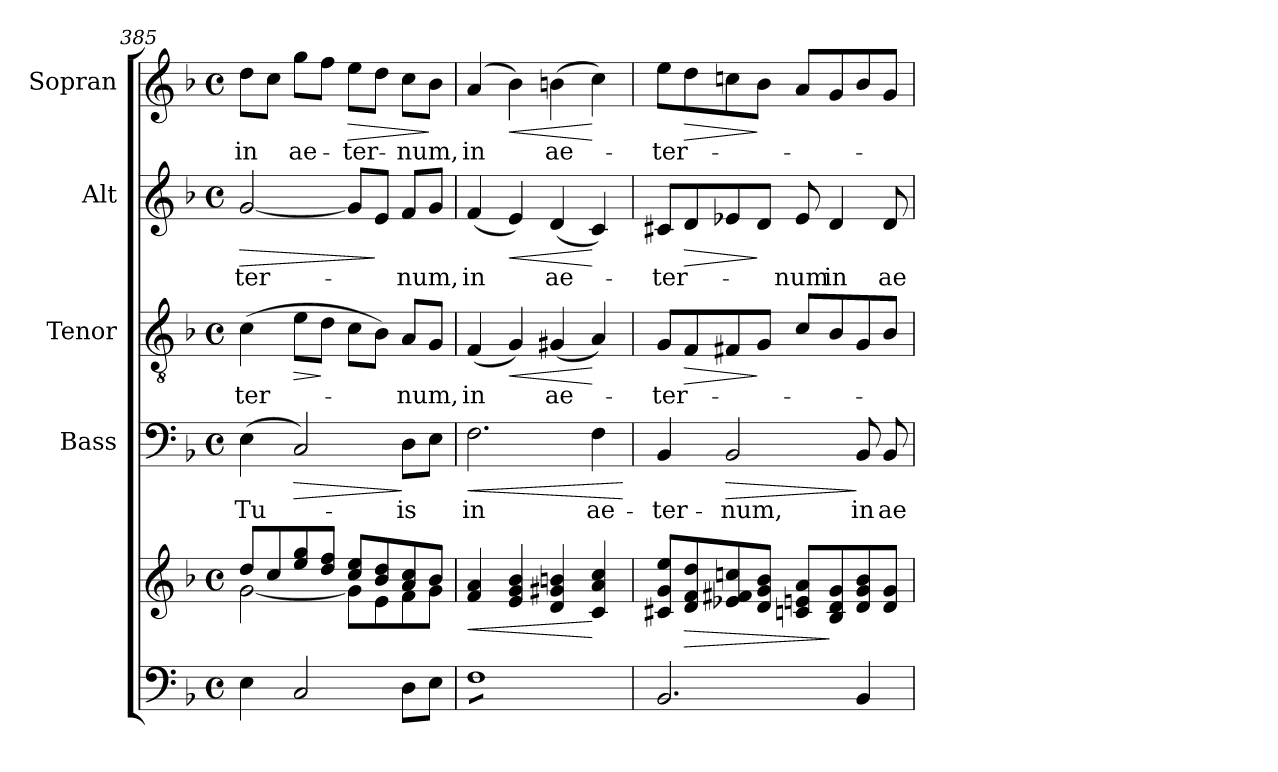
**kern	**kern	**dynam	**kern	**text	**dynam	**kern	**text	**dynam	**kern	**text	**dynam	**kern	**text	**dynam
*part5	*part5	*part5	*part4	*part4	*part4	*part3	*part3	*part3	*part2	*part2	*part2	*part1	*part1	*part1
*staff6	*staff5	*staff5/6	*staff4	*staff4	*staff4	*staff3	*staff3	*staff3	*staff2	*staff2	*staff2	*staff1	*staff1	*staff1
*	*	*	*I"Bass	*	*	*I"Tenor	*	*	*I"Alt	*	*	*I"Sopran	*	*
*	*	*	*I'B.	*	*	*I'T.	*	*	*I'A.	*	*	*I'S.	*	*
*clefF4	*clefG2	*	*clefF4	*	*	*clefGv2	*	*	*clefG2	*	*	*clefG2	*	*
*k[b-]	*k[b-]	*	*k[b-]	*	*	*k[b-]	*	*	*k[b-]	*	*	*k[b-]	*	*
*F:	*F:	*	*F:	*	*	*F:	*	*	*F:	*	*	*F:	*	*
*M4/4	*M4/4	*	*M4/4	*	*	*M4/4	*	*	*M4/4	*	*	*M4/4	*	*
*met(c)	*met(c)	*	*met(c)	*	*	*met(c)	*	*	*met(c)	*	*	*met(c)	*	*
=385	=385	=385	=385	=385	=385	=385	=385	=385	=385	=385	=385	=385	=385	=385
*	*^	*	*	*	*	*	*	*	*	*	*	*	*	*
!	!	!	!	!	!LO:LY:b	!	!	!LO:LY:b	!	!	!LO:LY:b	!LO:HP:b	!	!LO:LY:b	!
4E\	8dd/L	[<2g\	.	(>4E\	Tu-	.	(>4c\	-ter-	.	[2g/	-ter-	>	8dd\L	in	.
.	8cc/	.	.	.	.	.	.	.	.	.	.	.	8cc\J	.	.
!	!	!	!	!	!	!LO:HP:b	!	!	!LO:HP:b	!	!	!	!	!LO:LY:b	!
2C/	8ee/ 8gg/	.	.	2C/)	.	>	8e\L	.	>	.	.	.	8gg\L	ae-	.
.	8dd/ 8ff/J	.	.	.	.	.	8d\J	.	]	.	.	.	8ff\J	.	.
!	!	!	!	!	!	!	!	!	!	!	!	!	!	!LO:LY:b	!LO:HP:b
.	8cc/ 8ee/L	8g\L]	.	.	.	.	8c\L	.	.	8g/L]	.	.	8ee\L	-ter-	>
.	8b-/ 8dd/	8e\	.	.	.	.	8B-\J)	.	.	8e/J	.	]	8dd\J	.	.
!	!	!	!	!	!LO:LY:b	!	!	!LO:LY:b	!	!	!LO:LY:b	!	!	!LO:LY:b	!
8D\L	8a/ 8cc/	8f\	.	8D\L	-is	]	8A/L	-num,	.	8f/L	-num,	.	8cc\L	-num,	.
8E\J	8b-/J	8g\J	.	8E\J	.	.	8G/J	.	.	8g/J	.	.	8b-\J	.	]
=386	=386	=386	=386	=386	=386	=386	=386	=386	=386	=386	=386	=386	=386	=386	=386
!	!	!	!LO:HP:b	!	!LO:LY:b	!LO:HP:b	!	!LO:LY:b	!	!	!LO:LY:b	!	!	!LO:LY:b	!
*	*v	*v	*	*	*	*	*	*	*	*	*	*	*	*	*
*tremolo	*	*	*	*	*	*	*	*	*	*	*	*	*	*
8FL	4f/ 4a/	<	2.F\	in	<	(<4F/	in	.	(<4f/	in	.	(4a/	in	.
8F	.	.	.	.	.	.	.	.	.	.	.	.	.	.
!	!	!	!	!	!	!	!	!LO:HP:b	!	!	!LO:HP:b	!	!	!LO:HP:b
8F	4e/ 4g/ 4b-/	.	.	.	.	4G/)	.	<	4e/)	.	<	4b-\)	.	<
8F	.	.	.	.	.	.	.	.	.	.	.	.	.	.
!	!	!	!	!	!	!	!LO:LY:b	!	!	!LO:LY:b	!	!	!LO:LY:b	!
8F	4d/ 4g#X/ 4bn/	.	.	.	.	(<4G#X/	ae-	.	(<4d/	ae-	.	(>4bn\	ae-	.
8F	.	.	.	.	.	.	.	.	.	.	.	.	.	.
!	!	!	!	!LO:LY:b	!	!	!	!	!	!	!	!	!	!
8F	4c/ 4a/ 4cc/	[	4F\	ae-	.	4A/)	.	[	4c/)	.	[	4cc\)	.	[
8FJ	.	.	.	.	.	.	.	.	.	.	.	.	.	.
*Xtremolo	*	*	*	*	*	*	*	*	*	*	*	*	*	*
.	.	.	.	.	[	.	.	.	.	.	.	.	.	.
!!LO:LB:g=z
=387	=387	=387	=387	=387	=387	=387	=387	=387	=387	=387	=387	=387	=387	=387
!	!	!	!	!LO:LY:b	!	!	!LO:LY:b	!	!	!LO:LY:b	!	!	!LO:LY:b	!
2.BB-/	8c#X/ 8g/ 8ee/L	.	4BB-/	-ter-	.	8G/L	-ter-	.	8c#X/L	-ter-	.	8ee\L	-ter-	.
!	!	!LO:HP:b	!	!	!	!	!	!LO:HP:b	!	!	!LO:HP:b	!	!	!LO:HP:b
.	8d/ 8f/ 8dd/	>	.	.	.	8F/	.	>	8d/	.	>	8dd\	.	>
!	!	!	!	!LO:LY:b	!LO:HP:b	!	!	!	!	!	!	!	!	!
.	8e-X/ 8f#X/ 8ccn/	.	2BB-/	-num,	>	8F#X/	.	.	8e-X/	.	.	8ccn\	.	.
.	8d/ 8g/ 8b-/J	.	.	.	.	8G/J	.	]	8d/J	.	]	8b-\J	.	]
!	!	!	!	!	!	!	!	!	!	!LO:LY:b	!	!	!	!
.	8cn/ 8en/ 8a/L	.	.	.	.	8c/L	.	.	8e-/	-num	.	8a/L	.	.
!	!	!	!	!	!	!	!	!	!	!LO:LY:b	!	!	!	!
.	8B-/ 8d/ 8g/	]	.	.	.	8B-/	.	.	4d/	in	.	8g/	.	.
!	!	!	!	!LO:LY:b	!	!	!	!	!	!	!	!	!	!
4BB-/	8d/ 8g/ 8b-/	.	8BB-/	in	]	8G/	.	.	.	.	.	8b-/	.	.
!	!	!	!	!LO:LY:b	!	!	!	!	!	!LO:LY:b	!	!	!	!
.	8d/ 8g/J	.	8BB-/	ae-	.	8B-/J	.	.	8d/	ae-	.	8g/J	.	.
=	=	=	=	=	=	=	=	=	=	=	=	=	=	=
*-	*-	*-	*-	*-	*-	*-	*-	*-	*-	*-	*-	*-	*-	*-
